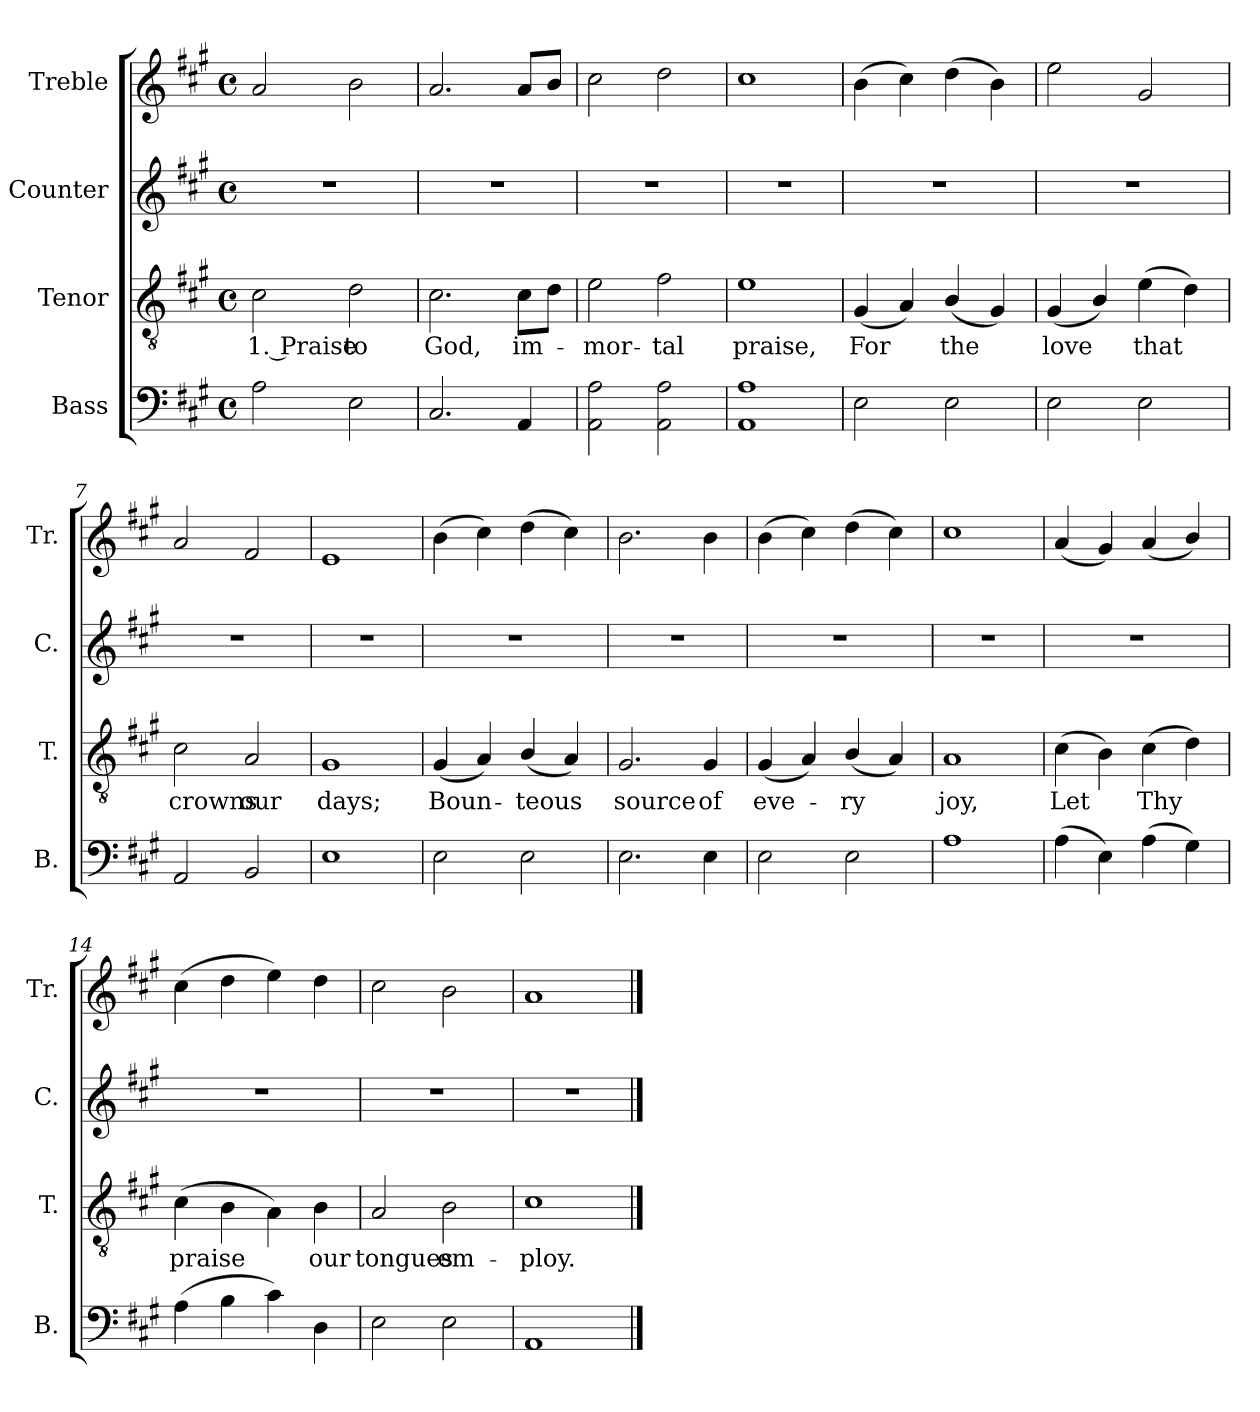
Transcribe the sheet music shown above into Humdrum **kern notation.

**kern	**kern	**text	**kern	**kern
*part4	*part3	*part3	*part2	*part1
*staff4	*staff3	*staff3	*staff2	*staff1
*I"Bass	*I"Tenor	*	*I"Counter	*I"Treble
*I'B.	*I'T.	*	*I'C.	*I'Tr.
*clefF4	*clefGv2	*	*clefG2	*clefG2
*k[f#c#g#]	*k[f#c#g#]	*	*k[f#c#g#]	*k[f#c#g#]
*M4/4	*M4/4	*	*M4/4	*M4/4
*met(c)	*met(c)	*	*met(c)	*met(c)
=1	=1	=1	=1	=1
2A\	2c#\	1. Praise	1r	2a/
2E\	2d\	to	.	2b\
=2	=2	=2	=2	=2
2.C#/	2.c#\	God,	1r	2.a/
4AA/	8c#\L	im-	.	8a/L
.	8d\J	.	.	8b/J
=3	=3	=3	=3	=3
2AA\ 2A\	2e\	-mor-	1r	2cc#\
2AA\ 2A\	2f#\	-tal	.	2dd\
=4	=4	=4	=4	=4
1AA 1A	1e	praise,	1r	1cc#
=5	=5	=5	=5	=5
2E\	(4G#/	For	1r	(4b\
.	4A/)	.	.	4cc#\)
2E\	(4B/	the	.	(4dd\
.	4G#/)	.	.	4b\)
=6	=6	=6	=6	=6
2E\	(4G#/	love	1r	2ee\
.	4B/)	.	.	.
2E\	(4e\	that	.	2g#/
.	4d\)	.	.	.
=7	=7	=7	=7	=7
2AA/	2c#\	crowns	1r	2a/
2BB/	2A/	our	.	2f#/
=8	=8	=8	=8	=8
1E	1G#	days;	1r	1e
=9	=9	=9	=9	=9
2E\	(4G#/	Boun-	1r	(4b\
.	4A/)	.	.	4cc#\)
2E\	(4B/	-teous	.	(4dd\
.	4A/)	.	.	4cc#\)
=10	=10	=10	=10	=10
2.E\	2.G#/	source	1r	2.b\
4E\	4G#/	of	.	4b\
=11	=11	=11	=11	=11
2E\	(4G#/	eve-	1r	(4b\
.	4A/)	.	.	4cc#\)
2E\	(4B/	-ry	.	(4dd\
.	4A/)	.	.	4cc#\)
=12	=12	=12	=12	=12
1A	1A	joy,	1r	1cc#
=13	=13	=13	=13	=13
(4A\	(4c#\	Let	1r	(4a/
4E\)	4B\)	.	.	4g#/)
(4A\	(4c#\	Thy	.	(4a/
4G#\)	4d\)	.	.	4b/)
=14	=14	=14	=14	=14
(4A\	(4c#\	praise	1r	(4cc#\
4B\	4B\	.	.	4dd\
4c#\)	4A\)	.	.	4ee\)
4D\	4B\	our	.	4dd\
=15	=15	=15	=15	=15
2E\	2A/	tongues	1r	2cc#\
2E\	2B\	em-	.	2b\
=16	=16	=16	=16	=16
1AA	1c#	-ploy.	1r	1a
==	==	==	==	==
*-	*-	*-	*-	*-
